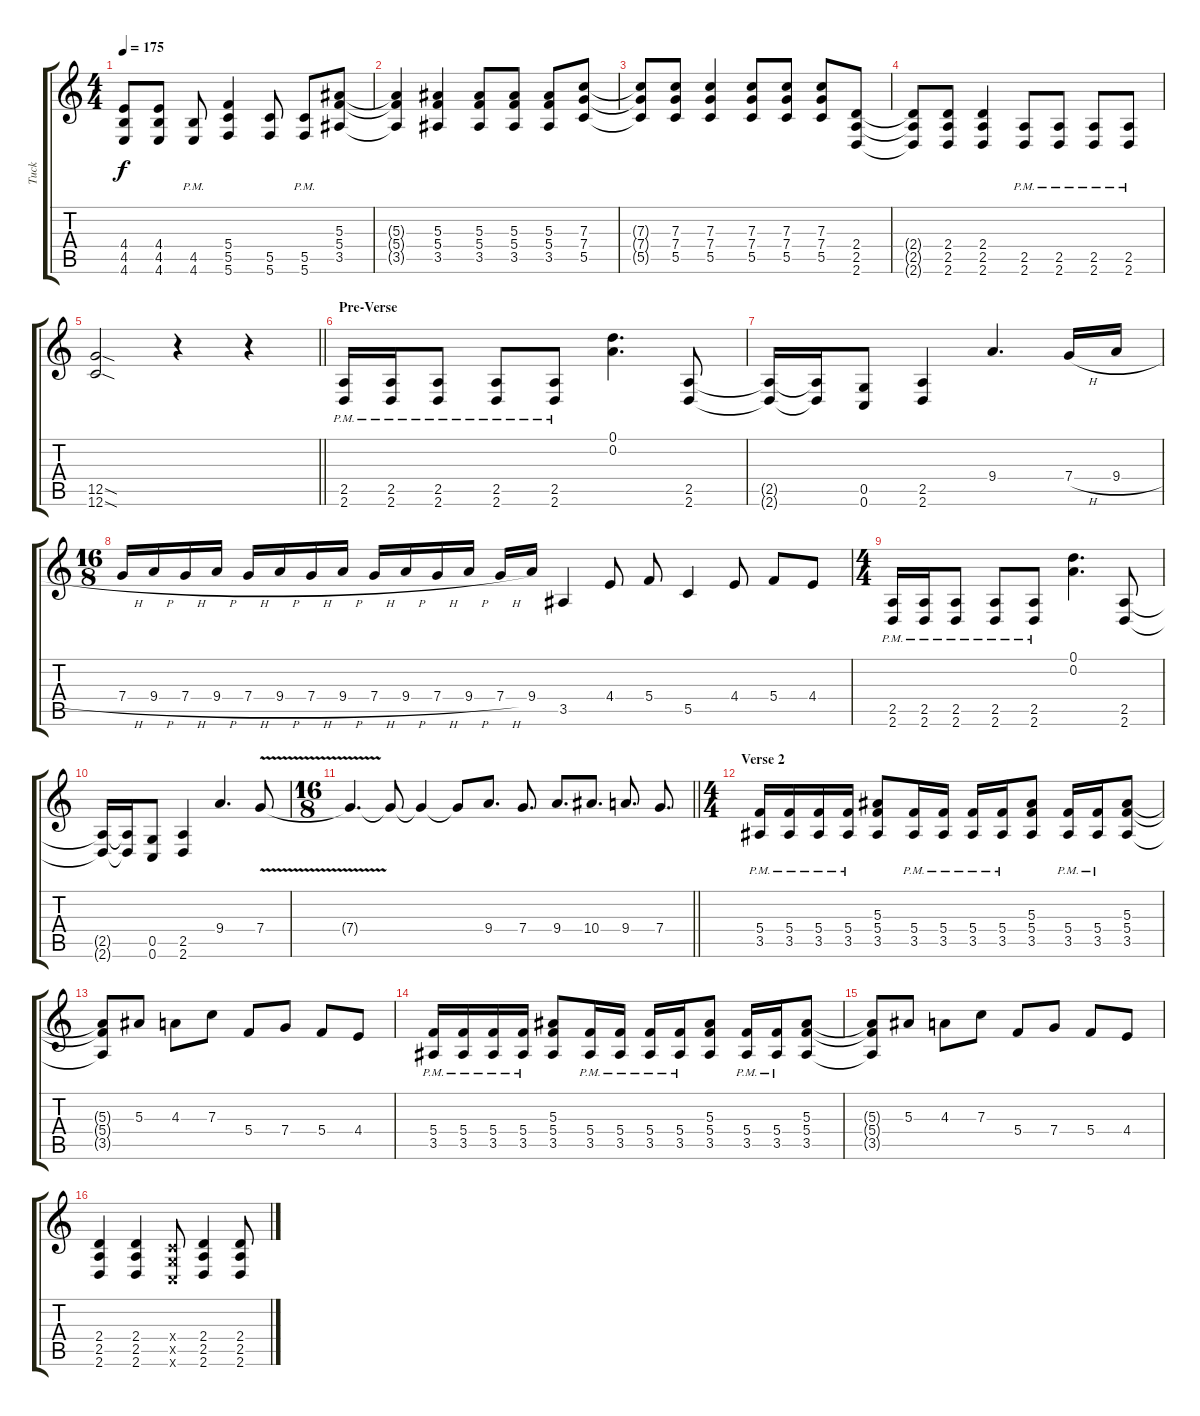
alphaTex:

\track ("Tuck" "Tuck") {instrument distortionguitar}
\staff {score tabs}
\tuning (D4 A3 F3 C3 G2 C2) {hide}
\ts (4 4)
\tempo 175
\clef g2
\ks c
(4.4{t} 4.5{t} 4.6{t}).8{dy f} (4.4 4.5 4.6).8 (4.5{pm} 4.6{pm}).8 (5.4 5.5 5.6).4 (5.5 5.6).8 (5.5{pm} 5.6{pm}).8 (5.3 5.4 3.5).8 |
(5.3{t} 5.4{t} 3.5{t}).4 (5.3 5.4 3.5).4 (5.3 5.4 3.5).8 (5.3 5.4 3.5).8 (5.3 5.4 3.5).8 (7.3 7.4 5.5).8 |
(7.3{t} 7.4{t} 5.5{t}).8 (7.3 7.4 5.5).8 (7.3 7.4 5.5).4 (7.3 7.4 5.5).8 (7.3 7.4 5.5).8 (7.3 7.4 5.5).8 (2.4 2.5 2.6).8 |
(2.4{t} 2.5{t} 2.6{t}).8 (2.4 2.5 2.6).8 (2.4 2.5 2.6).4 (2.5{pm} 2.6{pm}).8 (2.5{pm} 2.6{pm}).8 (2.5{pm} 2.6{pm}).8 (2.5{pm} 2.6{pm}).8 |
\barLineRight lightlight
(12.5{sod} 12.6{sod}).2 r.4 r.4 |
\section ("" "Pre-Verse")
(2.5{pm} 2.6{pm}).16 (2.5{pm} 2.6{pm}).16 (2.5{pm} 2.6{pm}).8 (2.5{pm} 2.6{pm}).8 (2.5{pm} 2.6{pm}).8 (0.1 0.2).4{d} (2.5 2.6).8 |
(2.5{t} 2.6{t}).16 (2.5{t} 2.6{t}).16 (0.5 0.6).8 (2.5 2.6).4 9.4.4{d} 7.4{h}.16 9.4{h}.16 |
\ts (16 8)
7.4{h}.16 9.4{h}.16 7.4{h}.16 9.4{h}.16 7.4{h}.16 9.4{h}.16 7.4{h}.16 9.4{h}.16 7.4{h}.16 9.4{h}.16 7.4{h}.16 9.4{h}.16 7.4{h}.16 9.4.16 3.5.4 4.4.8 5.4.8 5.5.4 4.4.8 5.4.8 4.4.8 |
\ts (4 4)
(2.5{pm} 2.6{pm}).16 (2.5{pm} 2.6{pm}).16 (2.5{pm} 2.6{pm}).8 (2.5{pm} 2.6{pm}).8 (2.5{pm} 2.6{pm}).8 (0.1 0.2).4{d} (2.5 2.6).8 |
(2.5{t} 2.6{t}).16 (2.5{t} 2.6{t}).16 (0.5 0.6).8 (2.5 2.6).4 9.4.4{d} 7.4{v}.8 |
\ts (16 8)
\barLineRight lightlight
7.4{t}.4{d} 7.4{t}.8 7.4{t}.4 7.4{t}.8 9.4.8{d} 7.4.8{d} 9.4.8{d} 10.4.8{d} 9.4.8{d} 7.4.8{d} |
\ts (4 4)
\section ("" "Verse 2")
(5.4{pm} 3.5{pm}).16 (5.4{pm} 3.5{pm}).16 (5.4{pm} 3.5{pm}).16 (5.4{pm} 3.5{pm}).16 (5.3 5.4 3.5).8 (5.4{pm} 3.5{pm}).16 (5.4{pm} 3.5{pm}).16 (5.4{pm} 3.5{pm}).16 (5.4{pm} 3.5{pm}).16 (5.3 5.4 3.5).8 (5.4{pm} 3.5{pm}).16 (5.4{pm} 3.5).16 (5.3 5.4 3.5).8 |
(5.3{t} 5.4{t} 3.5{t}).8 5.3.8 4.3.8 7.3.8 5.4.8 7.4.8 5.4.8 4.4.8 |
(5.4{pm} 3.5{pm}).16 (5.4{pm} 3.5{pm}).16 (5.4{pm} 3.5{pm}).16 (5.4{pm} 3.5{pm}).16 (5.3 5.4 3.5).8 (5.4{pm} 3.5{pm}).16 (5.4{pm} 3.5{pm}).16 (5.4{pm} 3.5{pm}).16 (5.4{pm} 3.5{pm}).16 (5.3 5.4 3.5).8 (5.4{pm} 3.5{pm}).16 (5.4{pm} 3.5).16 (5.3 5.4 3.5).8 |
(5.3{t} 5.4{t} 3.5{t}).8 5.3.8 4.3.8 7.3.8 5.4.8 7.4.8 5.4.8 4.4.8 |
(2.4 2.5 2.6).4 (2.4 2.5 2.6).4 (0.4{x} 0.5{x} 0.6{x}).8 (2.4 2.5 2.6).4 (2.4 2.5 2.6).8
